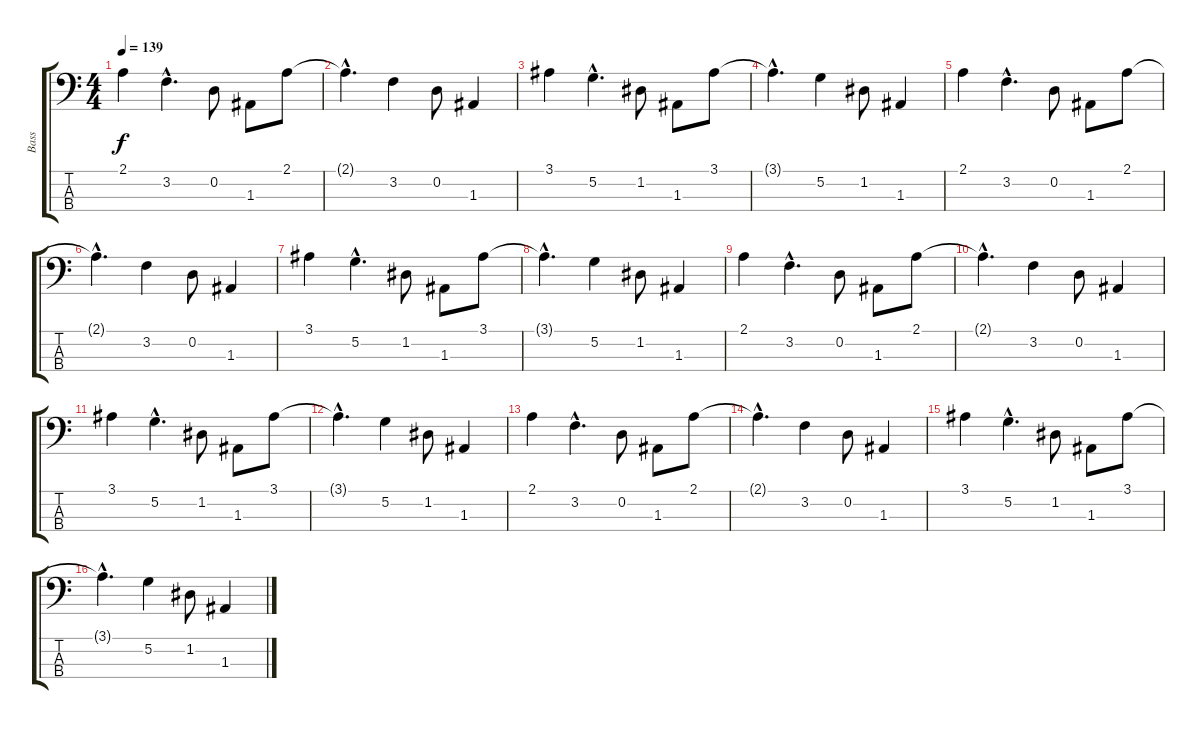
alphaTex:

\track ("Bass" "Bass") {instrument acousticbass}
\staff {score tabs}
\tuning (G2 D2 A1 E1) {hide}
\ts (4 4)
\tempo 139
\clef f4
\ks c
2.1.4{dy f} 3.2{hac}.4{d} 0.2.8 1.3.8 2.1.8 |
2.1{hac t}.4{d} 3.2.4 0.2.8 1.3.4 |
3.1.4 5.2{hac}.4{d} 1.2.8 1.3.8 3.1.8 |
3.1{hac t}.4{d} 5.2.4 1.2.8 1.3.4 |
2.1.4 3.2{hac}.4{d} 0.2.8 1.3.8 2.1.8 |
2.1{hac t}.4{d} 3.2.4 0.2.8 1.3.4 |
3.1.4 5.2{hac}.4{d} 1.2.8 1.3.8 3.1.8 |
3.1{hac t}.4{d} 5.2.4 1.2.8 1.3.4 |
2.1.4 3.2{hac}.4{d} 0.2.8 1.3.8 2.1.8 |
2.1{hac t}.4{d} 3.2.4 0.2.8 1.3.4 |
3.1.4 5.2{hac}.4{d} 1.2.8 1.3.8 3.1.8 |
3.1{hac t}.4{d} 5.2.4 1.2.8 1.3.4 |
2.1.4 3.2{hac}.4{d} 0.2.8 1.3.8 2.1.8 |
2.1{hac t}.4{d} 3.2.4 0.2.8 1.3.4 |
3.1.4 5.2{hac}.4{d} 1.2.8 1.3.8 3.1.8 |
3.1{hac t}.4{d} 5.2.4 1.2.8 1.3.4
